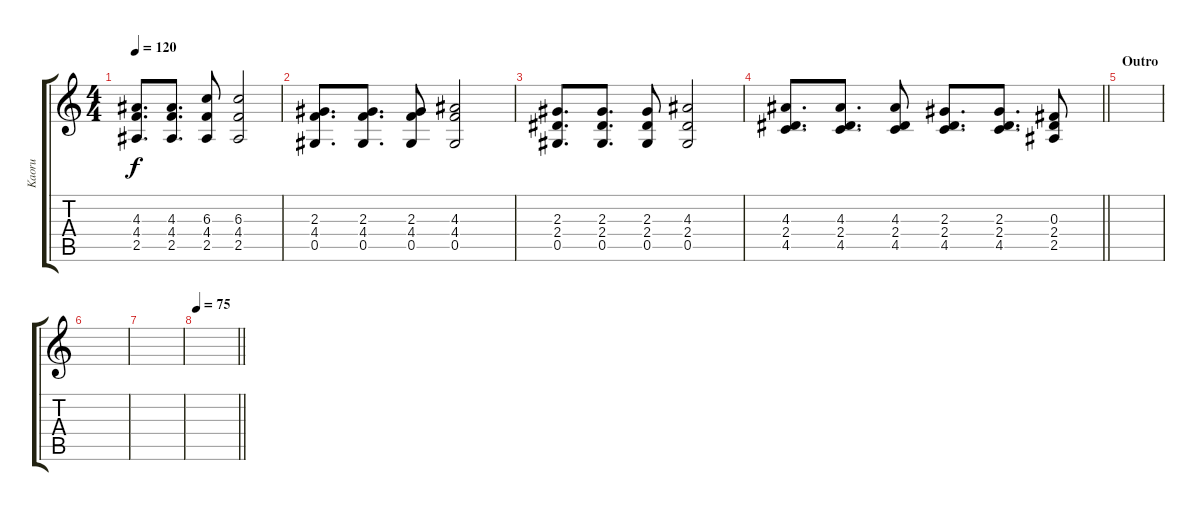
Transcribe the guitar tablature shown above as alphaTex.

\track ("Kaoru" "Kaoru") {instrument distortionguitar}
\staff {score tabs}
\tuning (Eb4 Bb3 Gb3 Db3 Ab2 Db2) {hide}
\ts (4 4)
\tempo 120
\clef g2
\ks c
(4.3 4.4 2.5).8{d dy f} (4.3 4.4 2.5).8{d} (6.3 4.4 2.5).8 (6.3 4.4 2.5).2 |
(2.3 4.4 0.5).8{d} (2.3 4.4 0.5).8{d} (2.3 4.4 0.5).8 (4.3 4.4 0.5).2 |
(2.3 2.4 0.5).8{d} (2.3 2.4 0.5).8{d} (2.3 2.4 0.5).8 (4.3 2.4 0.5).2 |
\barLineRight lightlight
(4.3 2.4 4.5).8{d} (4.3 2.4 4.5).8{d} (4.3 2.4 4.5).8 (2.3 2.4 4.5).8{d} (2.3 2.4 4.5).8{d} (0.3 2.4 2.5).8 |
\section ("" "Outro")
|
|
|
\tempo 75
\barLineRight lightlight
